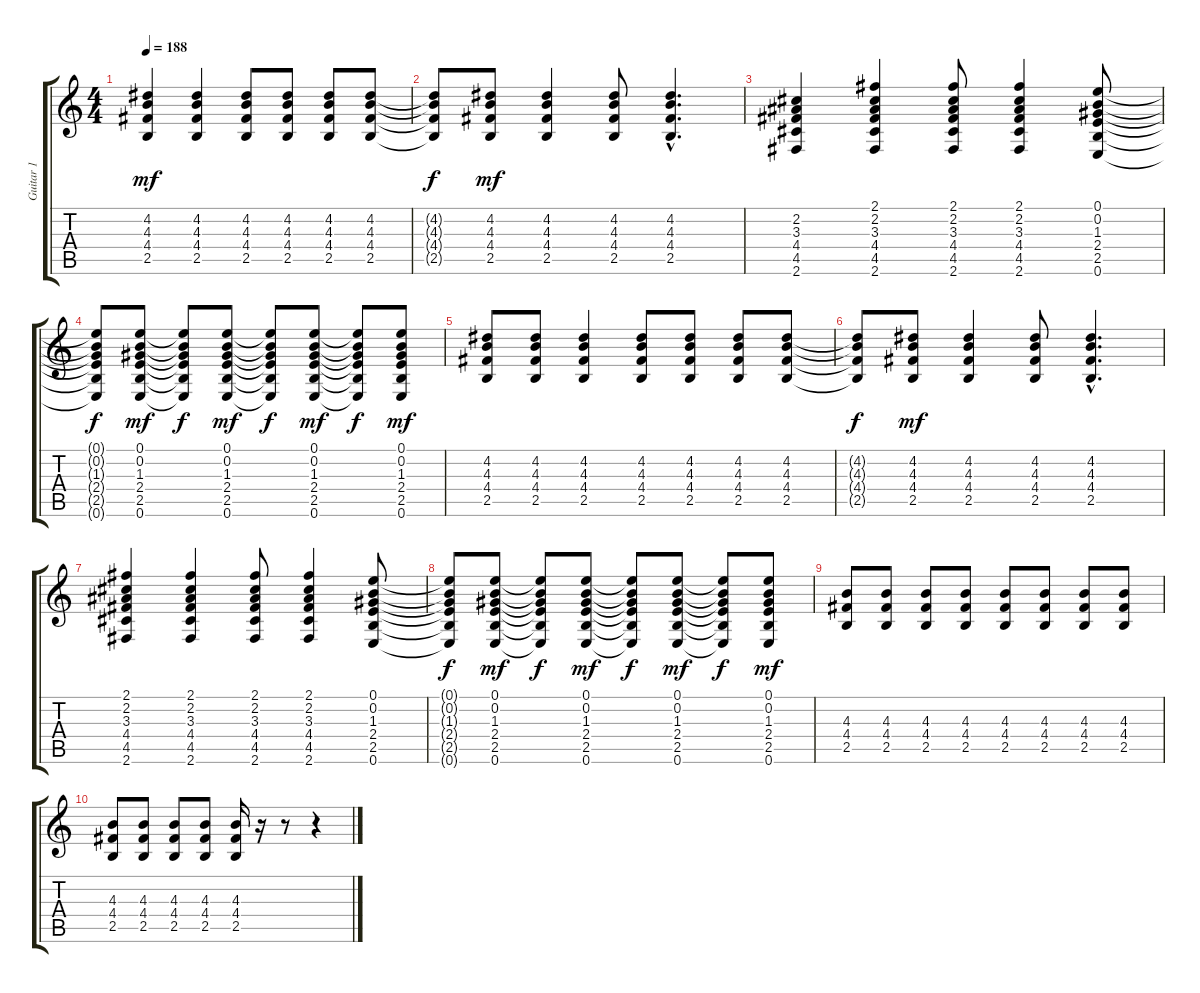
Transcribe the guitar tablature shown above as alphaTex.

\track ("Guitar 1" "Guitar 1") {instrument overdrivenguitar}
\staff {score tabs}
\tuning (E4 B3 G3 D3 A2 E2) {hide}
\ts (4 4)
\tempo 188
\clef g2
\ks c
(4.2 4.3 4.4 2.5).4{dy mf} (4.2 4.3 4.4 2.5).4 (4.2 4.3 4.4 2.5).8 (4.2 4.3 4.4 2.5).8 (4.2 4.3 4.4 2.5).8 (4.2 4.3 4.4 2.5).8 |
(4.2{t} 4.3{t} 4.4{t} 2.5{t}).8{dy f} (4.2 4.3 4.4 2.5).8{dy mf} (4.2 4.3 4.4 2.5).4 (4.2 4.3 4.4 2.5).8 (4.2{hac} 4.3{hac} 4.4{hac} 2.5{hac}).4{d} |
(2.2 3.3 4.4 4.5 2.6).4 (2.1 2.2 3.3 4.4 4.5 2.6).4 (2.1 2.2 3.3 4.4 4.5 2.6).8 (2.1 2.2 3.3 4.4 4.5 2.6).4 (0.1 0.2 1.3 2.4 2.5 0.6).8 |
(0.1{t} 0.2{t} 1.3{t} 2.4{t} 2.5{t} 0.6{t}).8{dy f} (0.1 0.2 1.3 2.4 2.5 0.6).8{dy mf} (0.1{t} 0.2{t} 1.3{t} 2.4{t} 2.5{t} 0.6{t}).8{dy f} (0.1 0.2 1.3 2.4 2.5 0.6).8{dy mf} (0.1{t} 0.2{t} 1.3{t} 2.4{t} 2.5{t} 0.6{t}).8{dy f} (0.1 0.2 1.3 2.4 2.5 0.6).8{dy mf} (0.1{t} 0.2{t} 1.3{t} 2.4{t} 2.5{t} 0.6{t}).8{dy f} (0.1 0.2 1.3 2.4 2.5 0.6).8{dy mf} |
(4.2 4.3 4.4 2.5).8 (4.2 4.3 4.4 2.5).8 (4.2 4.3 4.4 2.5).4 (4.2 4.3 4.4 2.5).8 (4.2 4.3 4.4 2.5).8 (4.2 4.3 4.4 2.5).8 (4.2 4.3 4.4 2.5).8 |
(4.2{t} 4.3{t} 4.4{t} 2.5{t}).8{dy f} (4.2 4.3 4.4 2.5).8{dy mf} (4.2 4.3 4.4 2.5).4 (4.2 4.3 4.4 2.5).8 (4.2{hac} 4.3{hac} 4.4{hac} 2.5{hac}).4{d} |
(2.1 2.2 3.3 4.4 4.5 2.6).4 (2.1 2.2 3.3 4.4 4.5 2.6).4 (2.1 2.2 3.3 4.4 4.5 2.6).8 (2.1 2.2 3.3 4.4 4.5 2.6).4 (0.1 0.2 1.3 2.4 2.5 0.6).8 |
(0.1{t} 0.2{t} 1.3{t} 2.4{t} 2.5{t} 0.6{t}).8{dy f} (0.1 0.2 1.3 2.4 2.5 0.6).8{dy mf} (0.1{t} 0.2{t} 1.3{t} 2.4{t} 2.5{t} 0.6{t}).8{dy f} (0.1 0.2 1.3 2.4 2.5 0.6).8{dy mf} (0.1{t} 0.2{t} 1.3{t} 2.4{t} 2.5{t} 0.6{t}).8{dy f} (0.1 0.2 1.3 2.4 2.5 0.6).8{dy mf} (0.1{t} 0.2{t} 1.3{t} 2.4{t} 2.5{t} 0.6{t}).8{dy f} (0.1 0.2 1.3 2.4 2.5 0.6).8{dy mf} |
(4.3 4.4 2.5).8 (4.3 4.4 2.5).8 (4.3 4.4 2.5).8 (4.3 4.4 2.5).8 (4.3 4.4 2.5).8 (4.3 4.4 2.5).8 (4.3 4.4 2.5).8 (4.3 4.4 2.5).8 |
(4.3 4.4 2.5).8 (4.3 4.4 2.5).8 (4.3 4.4 2.5).8 (4.3 4.4 2.5).8 (4.3 4.4 2.5).16 r.16 r.8 r.4
